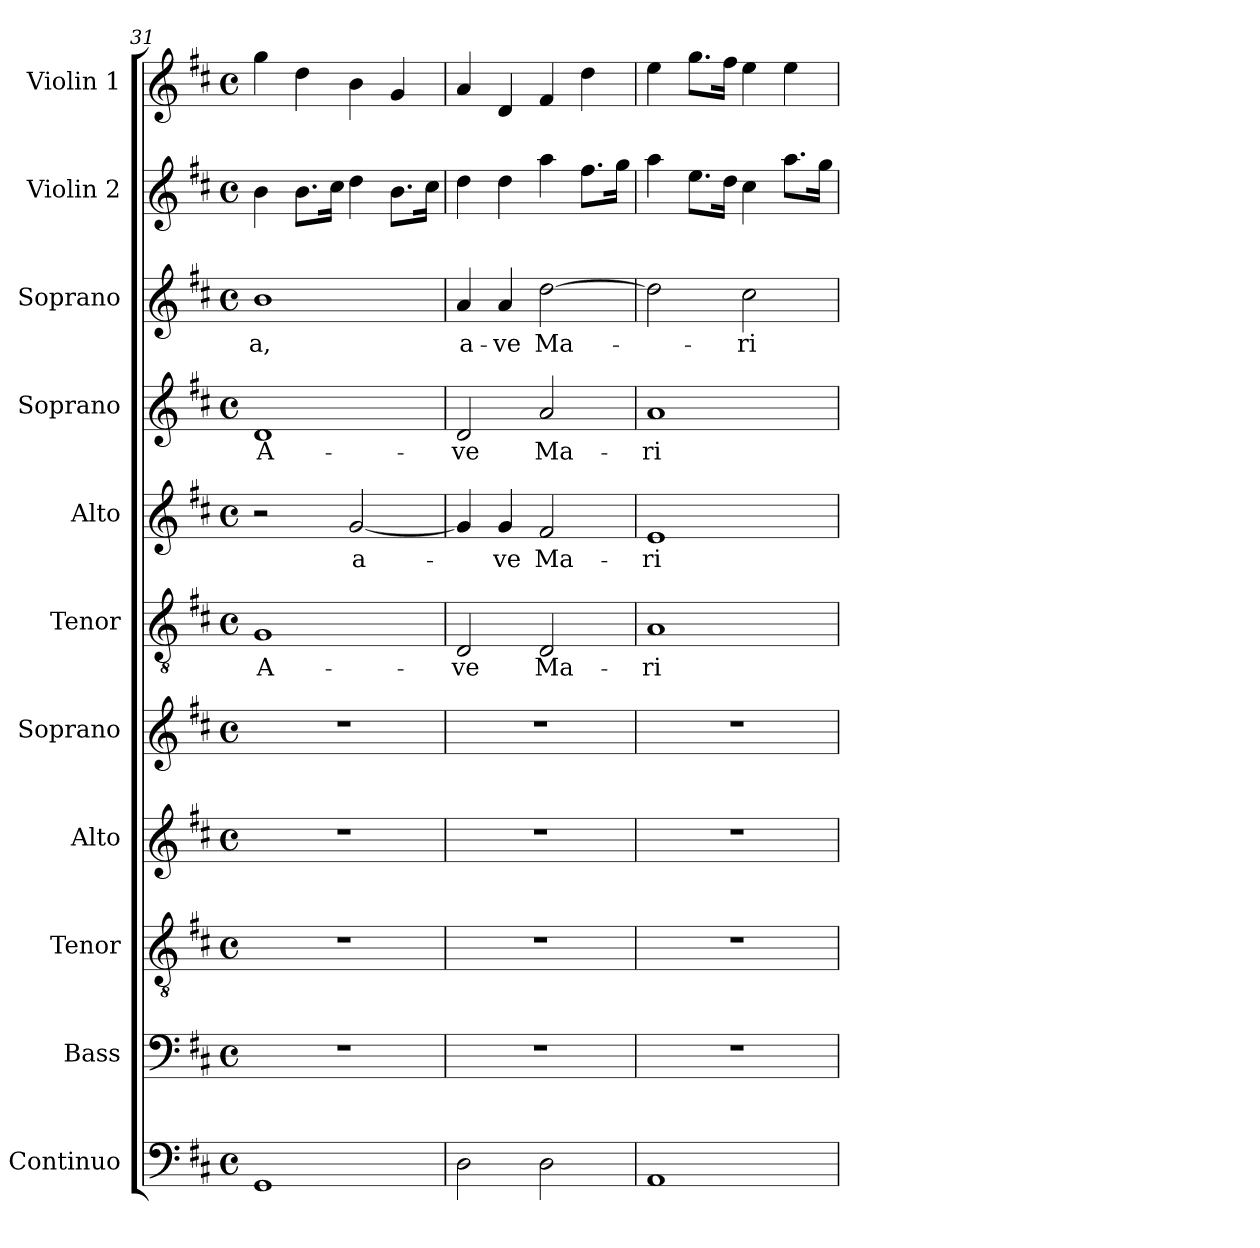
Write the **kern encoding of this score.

**kern	**kern	**kern	**kern	**kern	**kern	**text	**kern	**text	**kern	**text	**kern	**text	**kern	**kern
*part11	*part10	*part9	*part8	*part7	*part6	*part6	*part5	*part5	*part4	*part4	*part3	*part3	*part2	*part1
*staff11	*staff10	*staff9	*staff8	*staff7	*staff6	*staff6	*staff5	*staff5	*staff4	*staff4	*staff3	*staff3	*staff2	*staff1
*I"Continuo	*I"Bass	*I"Tenor	*I"Alto	*I"Soprano	*I"Tenor	*	*I"Alto	*	*I"Soprano	*	*I"Soprano	*	*I"Violin 2	*I"Violin 1
*I'Cont.	*I'B.	*I'T.	*I'A.	*I'S.	*I'T.	*	*I'A.	*	*I'S.	*	*I'S.	*	*I'Vln. 2	*I'Vln. 1
*clefF4	*clefF4	*clefGv2	*clefG2	*clefG2	*clefGv2	*	*clefG2	*	*clefG2	*	*clefG2	*	*clefG2	*clefG2
*	*	*ITrd7c12	*	*	*ITrd7c12	*	*	*	*	*	*	*	*	*
*k[f#c#]	*k[f#c#]	*k[f#c#]	*k[f#c#]	*k[f#c#]	*k[f#c#]	*	*k[f#c#]	*	*k[f#c#]	*	*k[f#c#]	*	*k[f#c#]	*k[f#c#]
*D:	*D:	*D:	*D:	*D:	*D:	*	*D:	*	*D:	*	*D:	*	*D:	*D:
*M4/4	*M4/4	*M4/4	*M4/4	*M4/4	*M4/4	*	*M4/4	*	*M4/4	*	*M4/4	*	*M4/4	*M4/4
*met(c)	*met(c)	*met(c)	*met(c)	*met(c)	*met(c)	*	*met(c)	*	*met(c)	*	*met(c)	*	*met(c)	*met(c)
=31	=31	=31	=31	=31	=31	=31	=31	=31	=31	=31	=31	=31	=31	=31
!	!	!	!	!	!	!LO:LY:b:color=#000000	!	!	!	!	!	!	!	!
!	!	!	!	!	!	!	!	!	!	!LO:LY:b:color=#000000	!	!	!	!
!	!	!	!	!	!	!	!	!	!	!	!	!LO:LY:b:color=#000000	!	!
1GGi	1r	1r	1r	1r	1GGi	A-	2r	.	1di	A-	1bi	-a,	4bi\	4ggi\
.	.	.	.	.	.	.	.	.	.	.	.	.	8.bi\L	4ddi\
.	.	.	.	.	.	.	.	.	.	.	.	.	16cc#i\Jk	.
!	!	!	!	!	!	!	!	!LO:LY:b:color=#000000	!	!	!	!	!	!
.	.	.	.	.	.	.	[<2gi/	a-	.	.	.	.	4ddi\	4bi\
.	.	.	.	.	.	.	.	.	.	.	.	.	8.bi\L	4gi/
.	.	.	.	.	.	.	.	.	.	.	.	.	16cc#i\Jk	.
!!LO:PB:g=z
=32	=32	=32	=32	=32	=32	=32	=32	=32	=32	=32	=32	=32	=32	=32
!	!	!	!	!	!	!LO:LY:b:color=#000000	!	!	!	!	!	!	!	!
!	!	!	!	!	!	!	!	!	!	!LO:LY:b:color=#000000	!	!	!	!
!	!	!	!	!	!	!	!	!	!	!	!	!LO:LY:b:color=#000000	!	!
2Di\	1r	1r	1r	1r	2DDi/	-ve	4gi/]	.	2di/	-ve	4ai/	a-	4ddi\	4ai/
!	!	!	!	!	!	!	!	!LO:LY:b:color=#000000	!	!	!	!	!	!
!	!	!	!	!	!	!	!	!	!	!	!	!LO:LY:b:color=#000000	!	!
.	.	.	.	.	.	.	4gi/	-ve	.	.	4ai/	-ve	4ddi\	4di/
!	!	!	!	!	!	!LO:LY:b:color=#000000	!	!	!	!	!	!	!	!
!	!	!	!	!	!	!	!	!LO:LY:b:color=#000000	!	!	!	!	!	!
!	!	!	!	!	!	!	!	!	!	!LO:LY:b:color=#000000	!	!	!	!
!	!	!	!	!	!	!	!	!	!	!	!	!LO:LY:b:color=#000000	!	!
2Di\	.	.	.	.	2DDi/	Ma-	2f#i/	Ma-	2ai/	Ma-	[>2ddi\	Ma-	4aai\	4f#i/
.	.	.	.	.	.	.	.	.	.	.	.	.	8.ff#i\L	4ddi\
.	.	.	.	.	.	.	.	.	.	.	.	.	16ggi\Jk	.
=33	=33	=33	=33	=33	=33	=33	=33	=33	=33	=33	=33	=33	=33	=33
!	!	!	!	!	!	!LO:LY:b:color=#000000	!	!	!	!	!	!	!	!
!	!	!	!	!	!	!	!	!LO:LY:b:color=#000000	!	!	!	!	!	!
!	!	!	!	!	!	!	!	!	!	!LO:LY:b:color=#000000	!	!	!	!
1AAi	1r	1r	1r	1r	1AAi	-ri-	1ei	-ri-	1ai	-ri-	2ddi\]	.	4aai\	4eei\
.	.	.	.	.	.	.	.	.	.	.	.	.	8.eei\L	8.ggi\L
.	.	.	.	.	.	.	.	.	.	.	.	.	16ddi\Jk	16ff#i\Jk
!	!	!	!	!	!	!	!	!	!	!	!	!LO:LY:b:color=#000000	!	!
.	.	.	.	.	.	.	.	.	.	.	2cc#i\	-ri-	4cc#i\	4eei\
.	.	.	.	.	.	.	.	.	.	.	.	.	8.aai\L	4eei\
.	.	.	.	.	.	.	.	.	.	.	.	.	16ggi\Jk	.
=	=	=	=	=	=	=	=	=	=	=	=	=	=	=
*-	*-	*-	*-	*-	*-	*-	*-	*-	*-	*-	*-	*-	*-	*-
